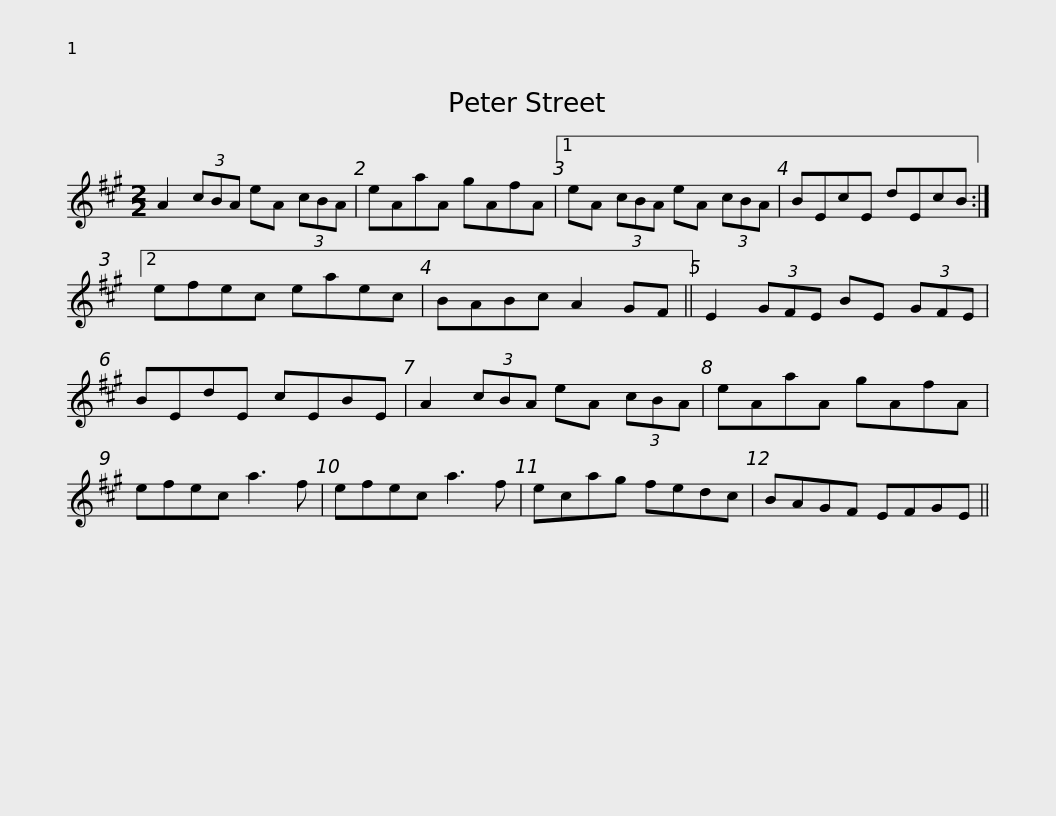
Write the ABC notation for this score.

X:1
L:1/8
M:2/2
I:linebreak $
K:A
V:1 treble
V:1
 A2 (3cBA eA (3cBA | eAaA gAfA |1 eA (3cBA eA (3cBA | BEcE dEcB :|2 efec eaec |$ %5
 BABc A2 GF || E2 (3GFE BE (3GFE | BEdE cEBE | A2 (3cBA eA (3cBA | eAaA gAfA |$ %10
 efec a3 f | efec a3 f | ecag fedc | BAGF EFGE || %14
